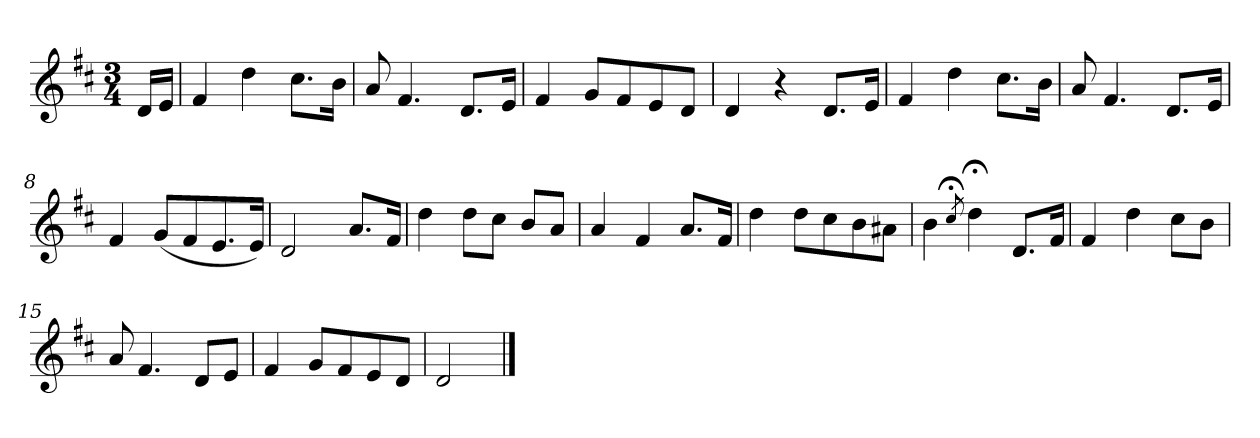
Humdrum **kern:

**kern
*part1
*staff1
*clefG2
*k[f#c#]
*D:
*M3/4
*MM180
=1
16d/LL
16e/JJ
=2
4f#/
4dd\
8.cc#\L
16b\Jk
=3
8a/
4.f#/
8.d/L
16e/Jk
=4
4f#/
8g/L
8f#/
8e/
8d/J
=5
4d/
4r
8.d/L
16e/Jk
=6
4f#/
4dd\
8.cc#\L
16b\Jk
=7
8a/
4.f#/
8.d/L
16e/Jk
=8
4f#/
(<8g/L
8f#/
8.e/
16e/Jk)
=9
2d/
8.a/L
16f#/Jk
!!LO:LB:g=z
=10
4dd\
8dd\L
8cc#\J
8b/L
8a/J
=11
4a/
4f#/
8.a/L
16f#/Jk
=12
4dd\
8dd\L
8cc#\
8b\
8a#X\J
=13
4b\
8qcc#;</
4dd;<\
8.d/L
16f#/Jk
=14
4f#/
4dd\
8cc#\L
8b\J
=15
8a/
4.f#/
8d/L
8e/J
=16
4f#/
8g/L
8f#/
8e/
8d/J
=17
2d/
==
*-
